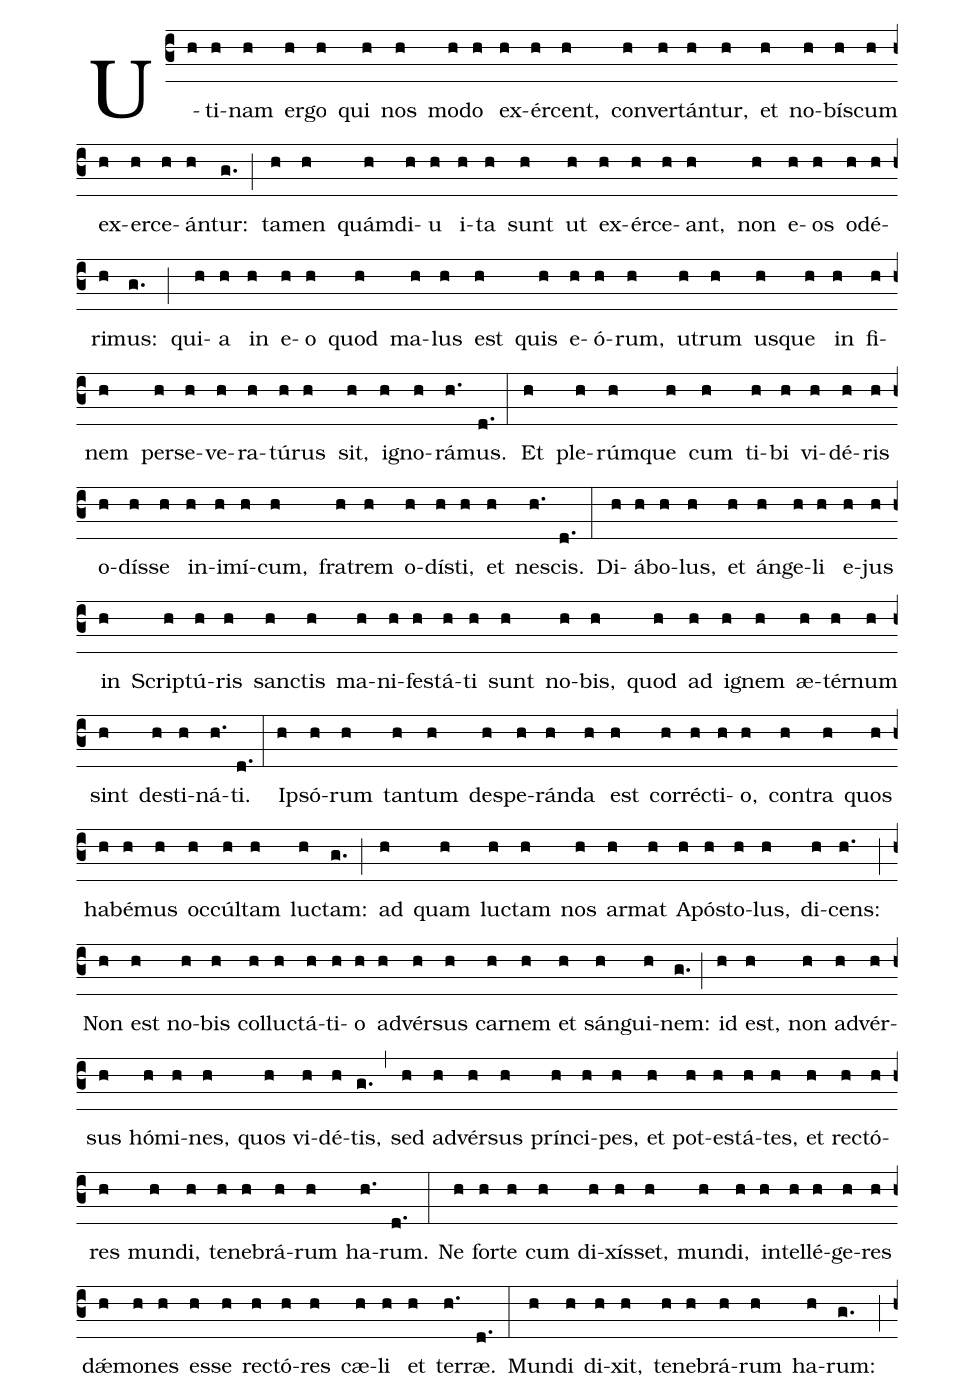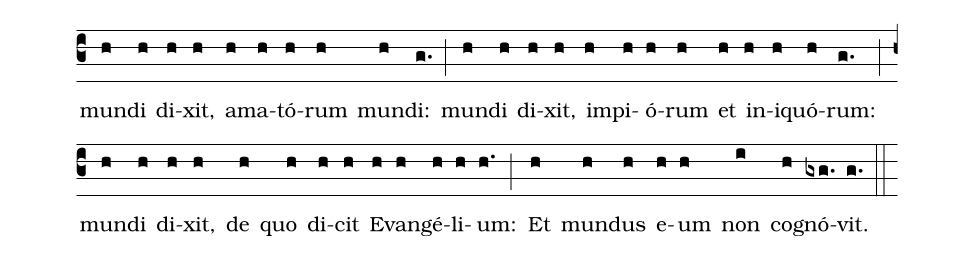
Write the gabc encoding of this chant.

%%
(c3) U(h)ti(h)nam(h) er(h)go(h) qui(h) nos(h) mo(h)do(h) ex(h)ér(h)cent,(h) con(h)ver(h)tán(h)tur,(h) et(h) no(h)bís(h)cum(h) ex(h)er(h)ce(h)án(h)tur:(g.) (;)
ta(h)men(h) quám(h)di(h)u(h) i(h)ta(h) sunt(h) ut(h) ex(h)ér(h)ce(h)ant,(h) non(h) e(h)os(h) o(h)dé(h)ri(h)mus:(g.) (;)
qui(h)a(h) in(h) e(h)o(h) quod(h) ma(h)lus(h) est(h) quis(h) e(h)ó(h)rum,(h) u(h)trum(h) us(h)que(h) in(h) fi(h)nem(h) per(h)se(h)ve(h)ra(h)tú(h)rus(h) sit,(h) i(h)gno(h)rá(h.)mus.(d.) (:)
Et(h) ple(h)rúm(h)que(h) cum(h) ti(h)bi(h) vi(h)dé(h)ris(h) o(h)dís(h)se(h) in(h)i(h)mí(h)cum,(h) fra(h)trem(h) o(h)dí(h)sti,(h) et(h) ne(h.)scis.(d.) (:)
Di(h)á(h)bo(h)lus,(h) et(h) án(h)ge(h)li(h) e(h)jus(h) in(h) Scrip(h)tú(h)ris(h) san(h)ctis(h) ma(h)ni(h)fes(h)tá(h)ti(h) sunt(h) no(h)bis,(h) quod(h) ad(h) i(h)gnem(h) æ(h)tér(h)num(h) sint(h) de(h)sti(h)ná(h.)ti.(d.) (:)
I(h)psó(h)rum(h) tan(h)tum(h) de(h)spe(h)rán(h)da(h) est(h) cor(h)ré(h)cti(h)o,(h) con(h)tra(h) quos(h) ha(h)bé(h)mus(h) oc(h)cúl(h)tam(h) luc(h)tam:(g.) (;)
ad(h) quam(h) luc(h)tam(h) nos(h) ar(h)mat(h) A(h)pó(h)sto(h)lus,(h) di(h)cens:(h.) (;)
Non(h) est(h) no(h)bis(h) col(h)lu(h)ctá(h)ti(h)o(h) ad(h)vér(h)sus(h) car(h)nem(h) et(h) sán(h)gui(h)nem:(g.) (;)
id(h) est,(h) non(h) ad(h)vér(h)sus(h) hó(h)mi(h)nes,(h) quos(h) vi(h)dé(h)tis,(g.) (,)
sed(h) ad(h)vér(h)sus(h) prín(h)ci(h)pes,(h) et(h) pot(h)es(h)tá(h)tes,(h) et(h) re(h)ctó(h)res(h) mun(h)di,(h) te(h)ne(h)brá(h)rum(h) ha(h.)rum.(d.) (:)
Ne(h) for(h)te(h) cum(h) di(h)xís(h)set,(h) mun(h)di,(h) in(h)tel(h)lé(h)ge(h)res(h) dǽ(h)mo(h)nes(h) es(h)se(h) re(h)ctó(h)res(h) cæ(h)li(h) et(h) ter(h.)ræ.(d.) (:)
Mun(h)di(h) di(h)xit,(h) te(h)ne(h)brá(h)rum(h) ha(h)rum:(g.) (;)
mun(h)di(h) di(h)xit,(h) a(h)ma(h)tó(h)rum(h) mun(h)di:(g.) (;)
mun(h)di(h) di(h)xit,(h) im(h)pi(h)ó(h)rum(h) et(h) in(h)i(h)quó(h)rum:(g.) (;)
mun(h)di(h) di(h)xit,(h) de(h) quo(h) di(h)cit(h) E(h)van(h)gé(h)li(h)um:(h.) (;)
Et(h) mun(h)dus(h) e(h)um(h) non(i) co(h)gnó(gxg.)vit.(g.) (::)
